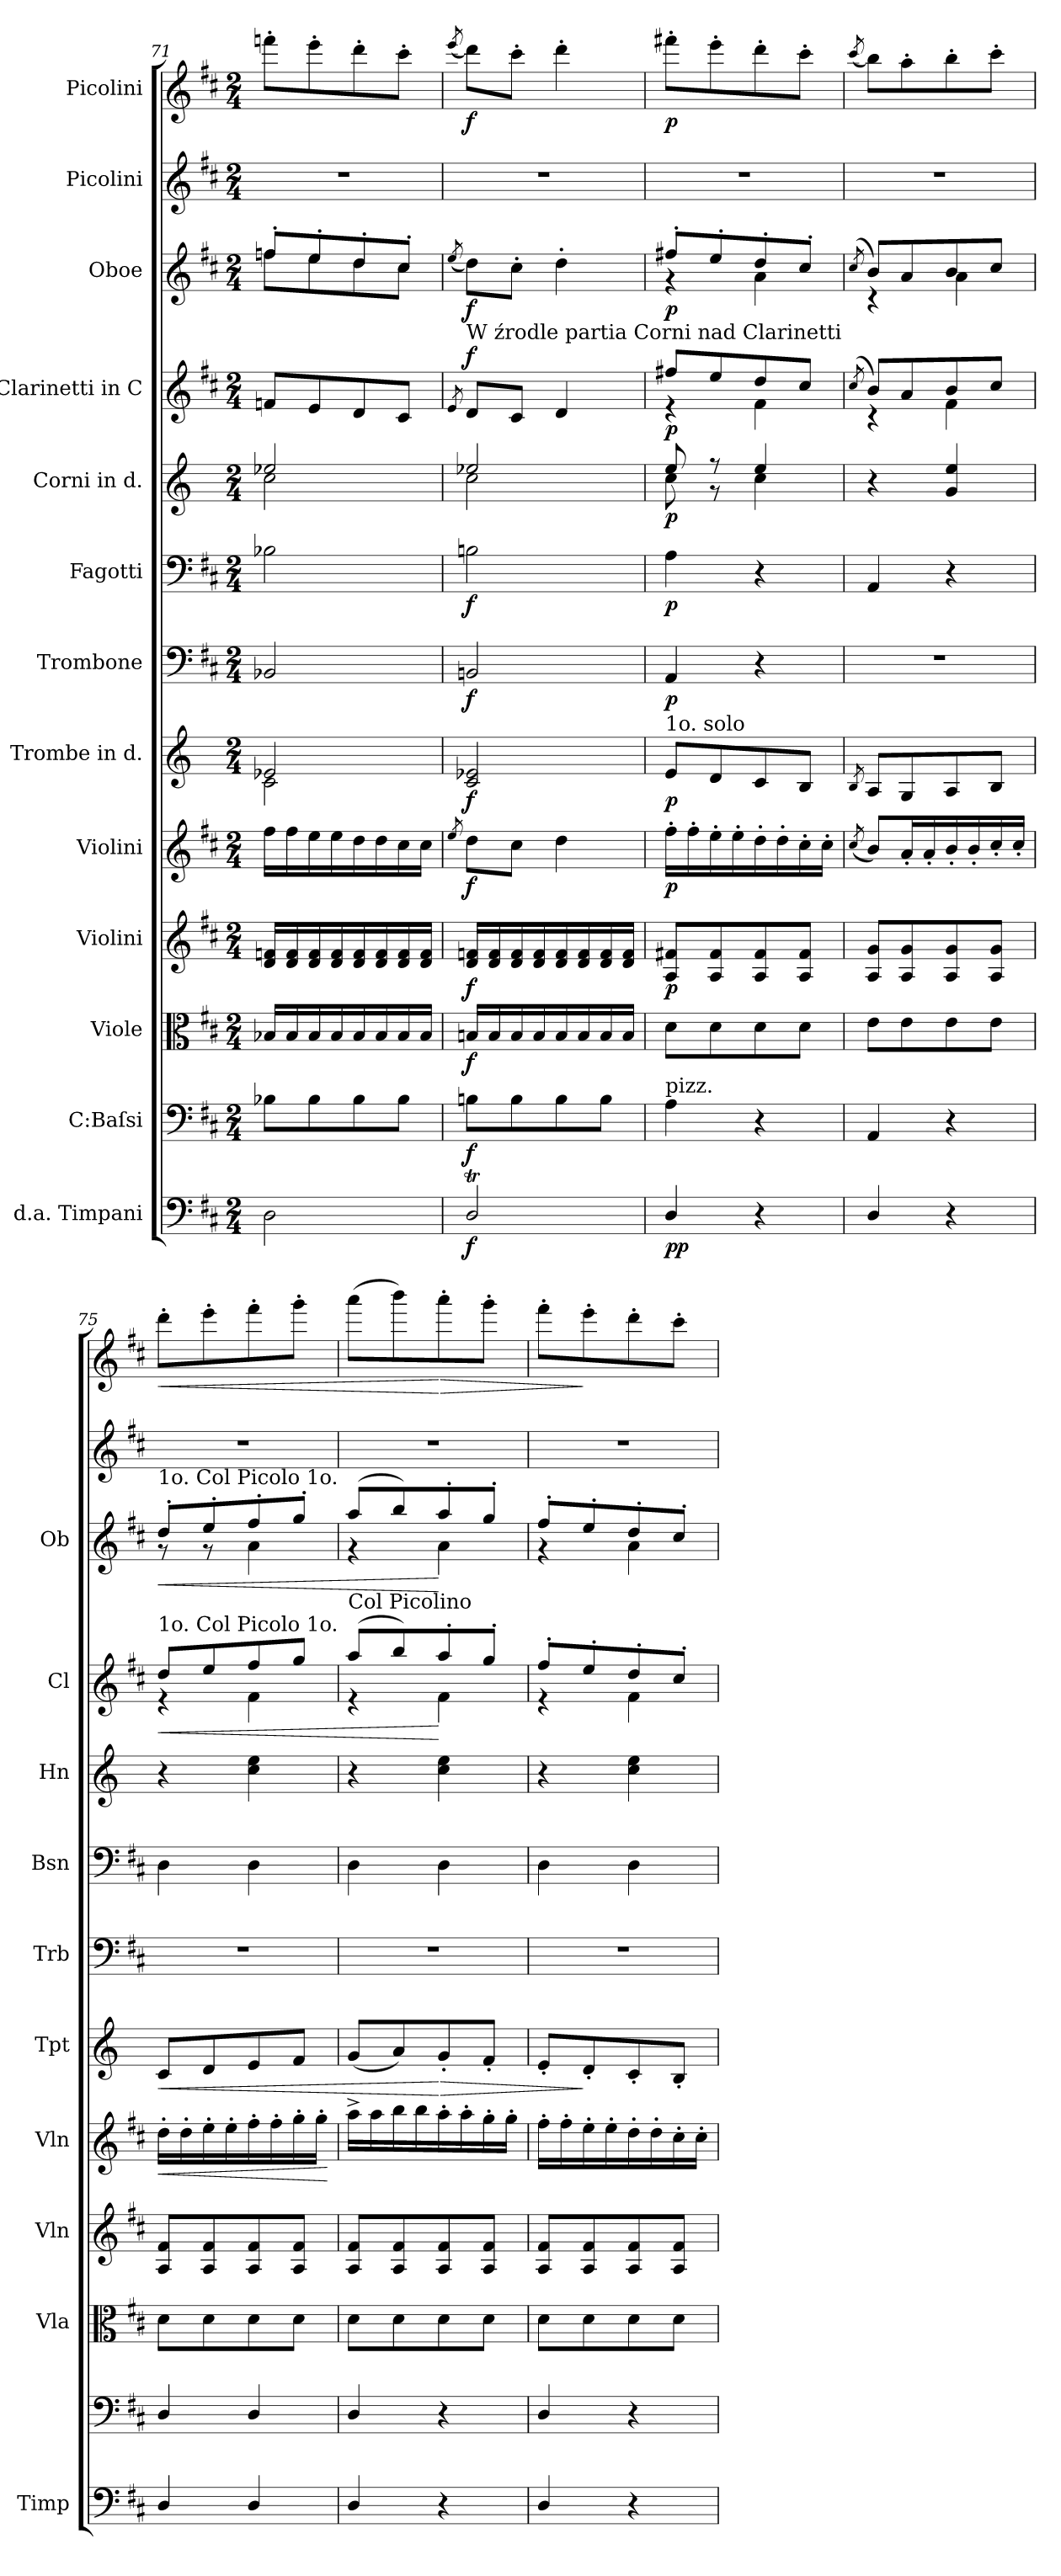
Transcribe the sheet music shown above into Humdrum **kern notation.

**kern	**dynam	**kern	**dynam	**kern	**dynam	**kern	**dynam	**kern	**dynam	**kern	**dynam	**kern	**dynam	**kern	**dynam	**kern	**dynam	**kern	**dynam	**kern	**dynam	**kern	**kern	**dynam
*part13	*part13	*part12	*part12	*part11	*part11	*part10	*part10	*part9	*part9	*part8	*part8	*part7	*part7	*part6	*part6	*part5	*part5	*part4	*part4	*part3	*part3	*part2	*part1	*part1
*staff13	*staff13	*staff12	*staff12	*staff11	*staff11	*staff10	*staff10	*staff9	*staff9	*staff8	*staff8	*staff7	*staff7	*staff6	*staff6	*staff5	*staff5	*staff4	*staff4	*staff3	*staff3	*staff2	*staff1	*staff1
*I"d.a. Timpani	*	*I"C:Baſsi	*	*I"Viole	*	*I"Violini	*	*I"Violini	*	*I"Trombe in d.	*	*I"Trombone	*	*I"Fagotti	*	*I"Corni in d.	*	*I"Clarinetti in C	*	*I"Oboe	*	*I"Picolini	*I"Picolini	*
*I'Timp	*	*	*	*I'Vla	*	*I'Vln	*	*I'Vln	*	*I'Tpt	*	*I'Trb	*	*I'Bsn	*	*I'Hn	*	*I'Cl	*	*I'Ob	*	*	*	*
*clefF4	*	*clefF4	*	*clefC3	*	*clefG2	*	*clefG2	*	*clefG2	*	*clefF4	*	*clefF4	*	*clefG2	*	*clefG2	*	*clefG2	*	*clefG2	*clefG2	*
*	*	*	*	*	*	*	*	*	*	*ITrd-1c-2	*	*	*	*	*	*ITrd-1c-2	*	*	*	*	*	*ITrd-8c-12	*ITrd-8c-12	*
*k[f#c#]	*	*k[f#c#]	*	*k[f#c#]	*	*k[f#c#]	*	*k[f#c#]	*	*k[f#c#]	*	*k[f#c#]	*	*k[f#c#]	*	*k[f#c#]	*	*k[f#c#]	*	*k[f#c#]	*	*k[f#c#]	*k[f#c#]	*
*b:	*	*b:	*	*b:	*	*b:	*	*b:	*	*b:	*	*b:	*	*b:	*	*b:	*	*b:	*	*b:	*	*b:	*b:	*
*M2/4	*	*M2/4	*	*M2/4	*	*M2/4	*	*M2/4	*	*M2/4	*	*M2/4	*	*M2/4	*	*M2/4	*	*M2/4	*	*M2/4	*	*M2/4	*M2/4	*
=71	=71	=71	=71	=71	=71	=71	=71	=71	=71	=71	=71	=71	=71	=71	=71	=71	=71	=71	=71	=71	=71	=71	=71	=71
*	*	*	*	*	*	*	*	*	*	*^	*	*	*	*	*	*^	*	*	*	*^	*	*	*	*
2D\	.	8B-X\L	.	16B-X/LL	.	16d/ 16fn/LL	.	16ff#\LL	.	2fn/	2d\	.	2BB-X/	.	2B-X\	.	2ffn/	2dd\	.	8fn/L	.	8ffn'/L	8ff\L	.	2r	8ffffn'\L	.
.	.	.	.	16B-/	.	16d/ 16f/	.	16ff#\	.	.	.	.	.	.	.	.	.	.	.	.	.	.	.	.	.	.	.
.	.	8B-\	.	16B-/	.	16d/ 16f/	.	16ee\	.	.	.	.	.	.	.	.	.	.	.	8e/	.	8ee'/	8ee\	.	.	8eeee'\	.
.	.	.	.	16B-/	.	16d/ 16f/	.	16ee\	.	.	.	.	.	.	.	.	.	.	.	.	.	.	.	.	.	.	.
.	.	8B-\	.	16B-/	.	16d/ 16f/	.	16dd\	.	.	.	.	.	.	.	.	.	.	.	8d/	.	8dd'/	8dd\	.	.	8dddd'\	.
.	.	.	.	16B-/	.	16d/ 16f/	.	16dd\	.	.	.	.	.	.	.	.	.	.	.	.	.	.	.	.	.	.	.
.	.	8B-\J	.	16B-/	.	16d/ 16f/	.	16cc#\	.	.	.	.	.	.	.	.	.	.	.	8c#/J	.	8cc#'/J	8cc#\J	.	.	8cccc#'\J	.
.	.	.	.	16B-/JJ	.	16d/ 16f/JJ	.	16cc#\JJ	.	.	.	.	.	.	.	.	.	.	.	.	.	.	.	.	.	.	.
*	*	*	*	*	*	*	*	*	*	*v	*v	*	*	*	*	*	*	*	*	*	*	*v	*v	*	*	*	*
=72	=72	=72	=72	=72	=72	=72	=72	=72	=72	=72	=72	=72	=72	=72	=72	=72	=72	=72	=72	=72	=72	=72	=72	=72	=72
.	.	.	.	.	.	.	.	8qee/	.	.	.	.	.	.	.	.	.	.	8qe/	.	(8qee/	.	.	(8qeeee/	.
!	!	!	!	!	!	!	!	!	!	!	!	!	!	!	!	!	!	!	!LO:TX:a:t=W źrodle partia Corni nad Clarinetti	!	!	!	!	!	!
!	!	!	!	!	!	!	!	!	!	!	!	!	!	!	!	!	!	!	!	!LO:DY:a	!	!	!	!	!
2DT/	f	8Bn\L	f	16Bn/LL	f	16d/ 16fn/LL	f	8dd\L	f	2d/ 2fn/	f	2BBn/	f	2Bn\	f	2ffn/	2dd\	.	8d/L	f	8dd\L)	f	2r	8dddd\L)	f
.	.	.	.	16B/	.	16d/ 16f/	.	.	.	.	.	.	.	.	.	.	.	.	.	.	.	.	.	.	.
.	.	8B\	.	16B/	.	16d/ 16f/	.	8cc#\J	.	.	.	.	.	.	.	.	.	.	8c#/J	.	8cc#'\J	.	.	8cccc#'\J	.
.	.	.	.	16B/	.	16d/ 16f/	.	.	.	.	.	.	.	.	.	.	.	.	.	.	.	.	.	.	.
.	.	8B\	.	16B/	.	16d/ 16f/	.	4dd\	.	.	.	.	.	.	.	.	.	.	4d/	.	4dd'\	.	.	4dddd'\	.
.	.	.	.	16B/	.	16d/ 16f/	.	.	.	.	.	.	.	.	.	.	.	.	.	.	.	.	.	.	.
.	.	8B\J	.	16B/	.	16d/ 16f/	.	.	.	.	.	.	.	.	.	.	.	.	.	.	.	.	.	.	.
.	.	.	.	16B/JJ	.	16d/ 16f/JJ	.	.	.	.	.	.	.	.	.	.	.	.	.	.	.	.	.	.	.
=73	=73	=73	=73	=73	=73	=73	=73	=73	=73	=73	=73	=73	=73	=73	=73	=73	=73	=73	=73	=73	=73	=73	=73	=73	=73
*	*	*	*	*	*	*	*	*	*	*	*	*	*	*	*	*	*	*	*^	*	*^	*	*	*	*
!	!	!	!	!	!	!	!	!	!	!LO:TX:a:t=1o. solo	!	!	!	!	!	!	!	!	!	!	!	!	!	!	!	!	!
!	!	!LO:TX:a:t=pizz.	!	!	!	!	!	!	!	!	!	!	!	!	!	!	!	!	!	!	!	!	!	!	!	!	!
4D/	pp	4A\	.	8d\L	.	8A/ 8f#X/L	p	16ff#'\LL	p	8f#/L	p	4AA/	p	4A\	p	8ff#/	8dd\	p	8ff#X/L	4r	p	8ff#X'/L	4r	p	2r	8ffff#X'\L	p
.	.	.	.	.	.	.	.	16ff#'\	.	.	.	.	.	.	.	.	.	.	.	.	.	.	.	.	.	.	.
.	.	.	.	8d\	.	8A/ 8f#/	.	16ee'\	.	8e/	.	.	.	.	.	8r	8r	.	8ee/	.	.	8ee'/	.	.	.	8eeee'\	.
.	.	.	.	.	.	.	.	16ee'\	.	.	.	.	.	.	.	.	.	.	.	.	.	.	.	.	.	.	.
4r	.	4r	.	8d\	.	8A/ 8f#/	.	16dd'\	.	8d/	.	4r	.	4r	.	4ff#/	4dd\	.	8dd/	4f#\	.	8dd'/	4a\	.	.	8dddd'\	.
.	.	.	.	.	.	.	.	16dd'\	.	.	.	.	.	.	.	.	.	.	.	.	.	.	.	.	.	.	.
.	.	.	.	8d\J	.	8A/ 8f#/J	.	16cc#'\	.	8c#/J	.	.	.	.	.	.	.	.	8cc#/J	.	.	8cc#'/J	.	.	.	8cccc#'\J	.
.	.	.	.	.	.	.	.	16cc#'\JJ	.	.	.	.	.	.	.	.	.	.	.	.	.	.	.	.	.	.	.
*	*	*	*	*	*	*	*	*	*	*	*	*	*	*	*	*v	*v	*	*	*	*	*	*	*	*	*	*
=74	=74	=74	=74	=74	=74	=74	=74	=74	=74	=74	=74	=74	=74	=74	=74	=74	=74	=74	=74	=74	=74	=74	=74	=74	=74	=74
.	.	.	.	.	.	.	.	(8qcc#/	.	8qc#/	.	.	.	.	.	.	.	(8qcc#/	.	.	(8qcc#/	.	.	.	(8qcccc#/	.
4D/	.	4AA/	.	8e\L	.	8A/ 8g/L	.	8b/L)	.	8B/L	.	2r	.	4AA/	.	4r	.	8b/L)	4r	.	8b/L)	4r	.	2r	8bbb\L)	.
.	.	.	.	8e\	.	8A/ 8g/	.	16a'/L	.	8A/	.	.	.	.	.	.	.	8a/	.	.	8a/	.	.	.	8aaa'\	.
.	.	.	.	.	.	.	.	16a'/	.	.	.	.	.	.	.	.	.	.	.	.	.	.	.	.	.	.
4r	.	4r	.	8e\	.	8A/ 8g/	.	16b'/	.	8B/	.	.	.	4r	.	4a/ 4ff#/	.	8b/	4f#\	.	8b/	4a\	.	.	8bbb'\	.
.	.	.	.	.	.	.	.	16b'/	.	.	.	.	.	.	.	.	.	.	.	.	.	.	.	.	.	.
.	.	.	.	8e\J	.	8A/ 8g/J	.	16cc#'/	.	8c#/J	.	.	.	.	.	.	.	8cc#/J	.	.	8cc#/J	.	.	.	8cccc#'\J	.
.	.	.	.	.	.	.	.	16cc#'/JJ	.	.	.	.	.	.	.	.	.	.	.	.	.	.	.	.	.	.
=75	=75	=75	=75	=75	=75	=75	=75	=75	=75	=75	=75	=75	=75	=75	=75	=75	=75	=75	=75	=75	=75	=75	=75	=75	=75	=75
!	!	!	!	!	!	!	!	!	!	!	!	!	!	!	!	!	!	!	!	!	!LO:TX:a:t=1o. Col Picolo 1o.	!	!	!	!	!
!	!	!	!	!	!	!	!	!	!	!	!	!	!	!	!	!	!	!LO:TX:a:t=1o. Col Picolo 1o.	!	!	!	!	!	!	!	!
!	!	!	!	!	!	!	!	!	!LO:HP:b	!	!LO:HP:b	!	!	!	!	!	!	!	!	!LO:HP:b	!	!	!LO:HP:b	!	!	!LO:HP:b
4D/	.	4D/	.	8d\L	.	8A/ 8f#/L	.	16dd'\LL	<	8d/L	<	2r	.	4D\	.	4r	.	8dd/L	4r	<	8dd'/L	8r	<	2r	8dddd'\L	<
.	.	.	.	.	.	.	.	16dd'\	.	.	.	.	.	.	.	.	.	.	.	.	.	.	.	.	.	.
.	.	.	.	8d\	.	8A/ 8f#/	.	16ee'\	.	8e/	.	.	.	.	.	.	.	8ee/	.	.	8ee'/	8r	.	.	8eeee'\	.
.	.	.	.	.	.	.	.	16ee'\	.	.	.	.	.	.	.	.	.	.	.	.	.	.	.	.	.	.
4D/	.	4D/	.	8d\	.	8A/ 8f#/	.	16ff#'\	.	8f#/	.	.	.	4D\	.	4dd\ 4ff#\	.	8ff#/	4f#\	.	8ff#'/	4a\	.	.	8ffff#'\	.
.	.	.	.	.	.	.	.	16ff#'\	.	.	.	.	.	.	.	.	.	.	.	.	.	.	.	.	.	.
.	.	.	.	8d\J	.	8A/ 8f#/J	.	16gg'\	.	8g/J	.	.	.	.	.	.	.	8gg/J	.	.	8gg'/J	.	.	.	8gggg'\J	.
.	.	.	.	.	.	.	.	16gg'\JJ	.	.	.	.	.	.	.	.	.	.	.	.	.	.	.	.	.	.
*	*	*	*	*	*	*	*	*	*	*	*	*	*	*	*	*	*	*v	*v	*	*	*	*	*	*	*
*	*	*	*	*	*	*	*	*	*	*	*	*	*	*	*	*	*	*	*	*v	*v	*	*	*	*
.	.	.	.	.	.	.	.	.	[	.	.	.	.	.	.	.	.	.	.	.	.	.	.	.
=76	=76	=76	=76	=76	=76	=76	=76	=76	=76	=76	=76	=76	=76	=76	=76	=76	=76	=76	=76	=76	=76	=76	=76	=76
*	*	*	*	*	*	*	*	*	*	*	*	*	*	*	*	*	*	*^	*	*^	*	*	*	*
!	!	!	!	!	!	!	!	!	!	!	!	!	!	!	!	!	!	!LO:TX:a:t=Col Picolino	!	!	!	!	!	!	!	!
4D/	.	4D/	.	8d\L	.	8A/ 8f#/L	.	16aa^\LL	.	(8a/L	.	2r	.	4D\	.	4r	.	(8aa/L	4r	.	(8aa/L	4r	.	2r	(8aaaa\L	.
.	.	.	.	.	.	.	.	16aa\	.	.	.	.	.	.	.	.	.	.	.	.	.	.	.	.	.	.
.	.	.	.	8d\	.	8A/ 8f#/	.	16bb\	.	8b/)	.	.	.	.	.	.	.	8bb/)	.	.	8bb/)	.	.	.	8bbbb\)	.
.	.	.	.	.	.	.	.	16bb\	.	.	.	.	.	.	.	.	.	.	.	.	.	.	.	.	.	.
!	!	!	!	!	!	!	!	!	!	!	!LO:HP:n=1:b	!	!	!	!	!	!	!	!	!	!	!	!	!	!	!LO:HP:n=1:b
4r	.	4r	.	8d\	.	8A/ 8f#/	.	16aa'\	.	8a'/	[ >	.	.	4D\	.	4dd\ 4ff#\	.	8aa'/	4f#\	[	8aa'/	4a\	[	.	8aaaa'\	[ >
.	.	.	.	.	.	.	.	16aa'\	.	.	.	.	.	.	.	.	.	.	.	.	.	.	.	.	.	.
.	.	.	.	8d\J	.	8A/ 8f#/J	.	16gg'\	.	8g'/J	.	.	.	.	.	.	.	8gg'/J	.	.	8gg'/J	.	.	.	8gggg'\J	.
.	.	.	.	.	.	.	.	16gg'\JJ	.	.	.	.	.	.	.	.	.	.	.	.	.	.	.	.	.	.
=77	=77	=77	=77	=77	=77	=77	=77	=77	=77	=77	=77	=77	=77	=77	=77	=77	=77	=77	=77	=77	=77	=77	=77	=77	=77	=77
4D/	.	4D/	.	8d\L	.	8A/ 8f#/L	.	16ff#'\LL	.	8f#'/L	.	2r	.	4D\	.	4r	.	8ff#'/L	4r	.	8ff#'/L	4r	.	2r	8ffff#'\L	.
.	.	.	.	.	.	.	.	16ff#'\	.	.	.	.	.	.	.	.	.	.	.	.	.	.	.	.	.	.
.	.	.	.	8d\	.	8A/ 8f#/	.	16ee'\	.	8e'/	]	.	.	.	.	.	.	8ee'/	.	.	8ee'/	.	.	.	8eeee'\	]
.	.	.	.	.	.	.	.	16ee'\	.	.	.	.	.	.	.	.	.	.	.	.	.	.	.	.	.	.
4r	.	4r	.	8d\	.	8A/ 8f#/	.	16dd'\	.	8d'/	.	.	.	4D\	.	4dd\ 4ff#\	.	8dd'/	4f#\	.	8dd'/	4a\	.	.	8dddd'\	.
.	.	.	.	.	.	.	.	16dd'\	.	.	.	.	.	.	.	.	.	.	.	.	.	.	.	.	.	.
.	.	.	.	8d\J	.	8A/ 8f#/J	.	16cc#'\	.	8c#'/J	.	.	.	.	.	.	.	8cc#'/J	.	.	8cc#'/J	.	.	.	8cccc#'\J	.
.	.	.	.	.	.	.	.	16cc#'\JJ	.	.	.	.	.	.	.	.	.	.	.	.	.	.	.	.	.	.
*	*	*	*	*	*	*	*	*	*	*	*	*	*	*	*	*	*	*v	*v	*	*	*	*	*	*	*
*	*	*	*	*	*	*	*	*	*	*	*	*	*	*	*	*	*	*	*	*v	*v	*	*	*	*
=	=	=	=	=	=	=	=	=	=	=	=	=	=	=	=	=	=	=	=	=	=	=	=	=
*-	*-	*-	*-	*-	*-	*-	*-	*-	*-	*-	*-	*-	*-	*-	*-	*-	*-	*-	*-	*-	*-	*-	*-	*-
